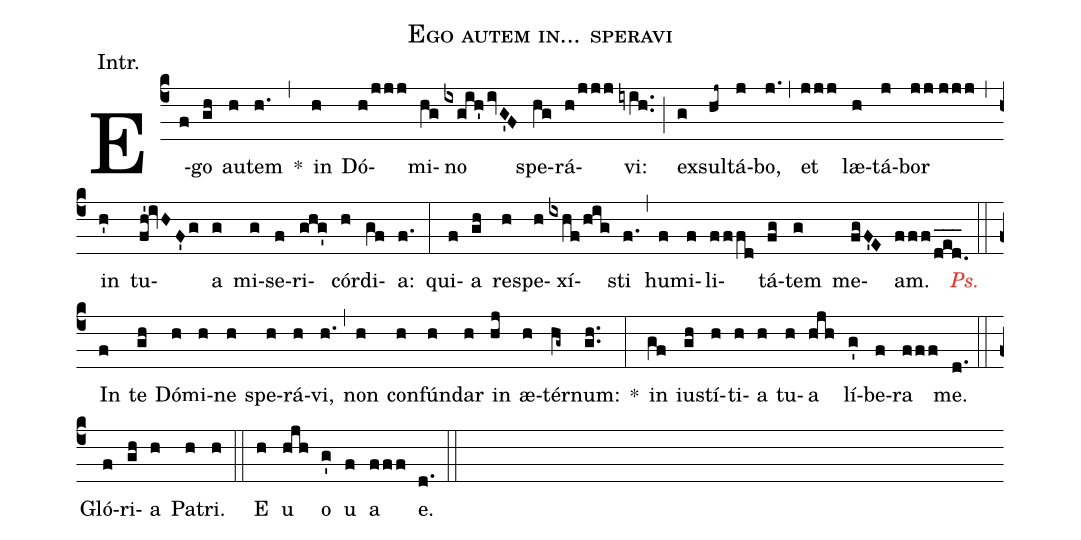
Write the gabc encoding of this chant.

name:Ego autem in... speravi;
annotation:Intr.;
mode:1;
office-part:Introit;
%%
(c4) E(f)go(gh) au(h)tem(h.) *(,)
in(h) Dó(h/jjj)mi(hg)no(ixgih'/ivG'F) spe(hg)rá(h/jjj)vi:(iyih..) (;)
ex(g)sul(hj~)tá(j)bo,(j.) (,)
et(jjj) læ(h)tá(j)bor(jj//jjj) (,)
in(h') tu(fh'!ivHF'g)a(g) mi(g)se(f)ri(ghg')cór(h)di(gf)a:(f.) (:)
qui(f)a(gh) re(h)spe(h)xí(ixhf/hig)sti(f.) (,)
hu(f)mi(f)li(fffd)tá(fg)tem(g) me(fgF'E)am.(fff/ded.___) <c><i>Ps.</i></c>(::)
In(f) te(gh) Dó(h)mi(h)ne(h) spe(h)rá(h)vi,(h.) (,)
non(h) con(h)fún(h)dar(h) in(hj) æ(h)tér(hg~)num:(gh..) *(:)
in(gf) iu(gh)stí(h)ti(h)a(h) tu(h)a(hjh) lí(g')be(f)ra(fff) me.(d.) (::)
Gló(f)ri(gh)a(h) Pa(h)tri.(h) (::)
<eu>E(h) u(hjh) o(g') u(f) a(fff) e.</eu>(d.) (::)
